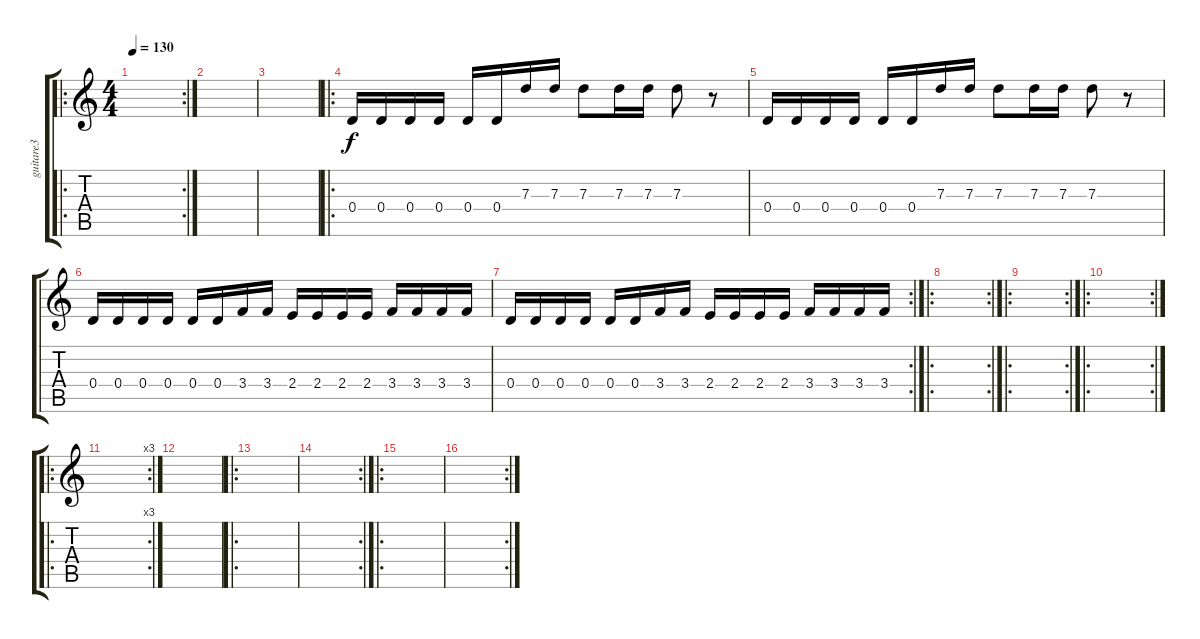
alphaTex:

\track ("guitare3" "guitare3") {instrument overdrivenguitar}
\staff {score tabs}
\tuning (E4 B3 G3 D3 A2 E2) {hide}
\ro
\rc 2
\ts (4 4)
\tempo 130
\clef g2
\ks c
|
|
|
\ro
0.4.16 0.4.16 0.4.16 0.4.16 0.4.16 0.4.16 7.3.16 7.3.16 7.3.8 7.3.16 7.3.16 7.3.8 r.8 |
0.4.16 0.4.16 0.4.16 0.4.16 0.4.16 0.4.16 7.3.16 7.3.16 7.3.8 7.3.16 7.3.16 7.3.8 r.8 |
0.4.16 0.4.16 0.4.16 0.4.16 0.4.16 0.4.16 3.4.16 3.4.16 2.4.16 2.4.16 2.4.16 2.4.16 3.4.16 3.4.16 3.4.16 3.4.16 |
\rc 2
0.4.16 0.4.16 0.4.16 0.4.16 0.4.16 0.4.16 3.4.16 3.4.16 2.4.16 2.4.16 2.4.16 2.4.16 3.4.16 3.4.16 3.4.16 3.4.16 |
\ro
\rc 2
|
\ro
\rc 2
|
\ro
\rc 2
|
\ro
\rc 3
|
|
\ro
|
\rc 2
|
\ro
|
\rc 2
